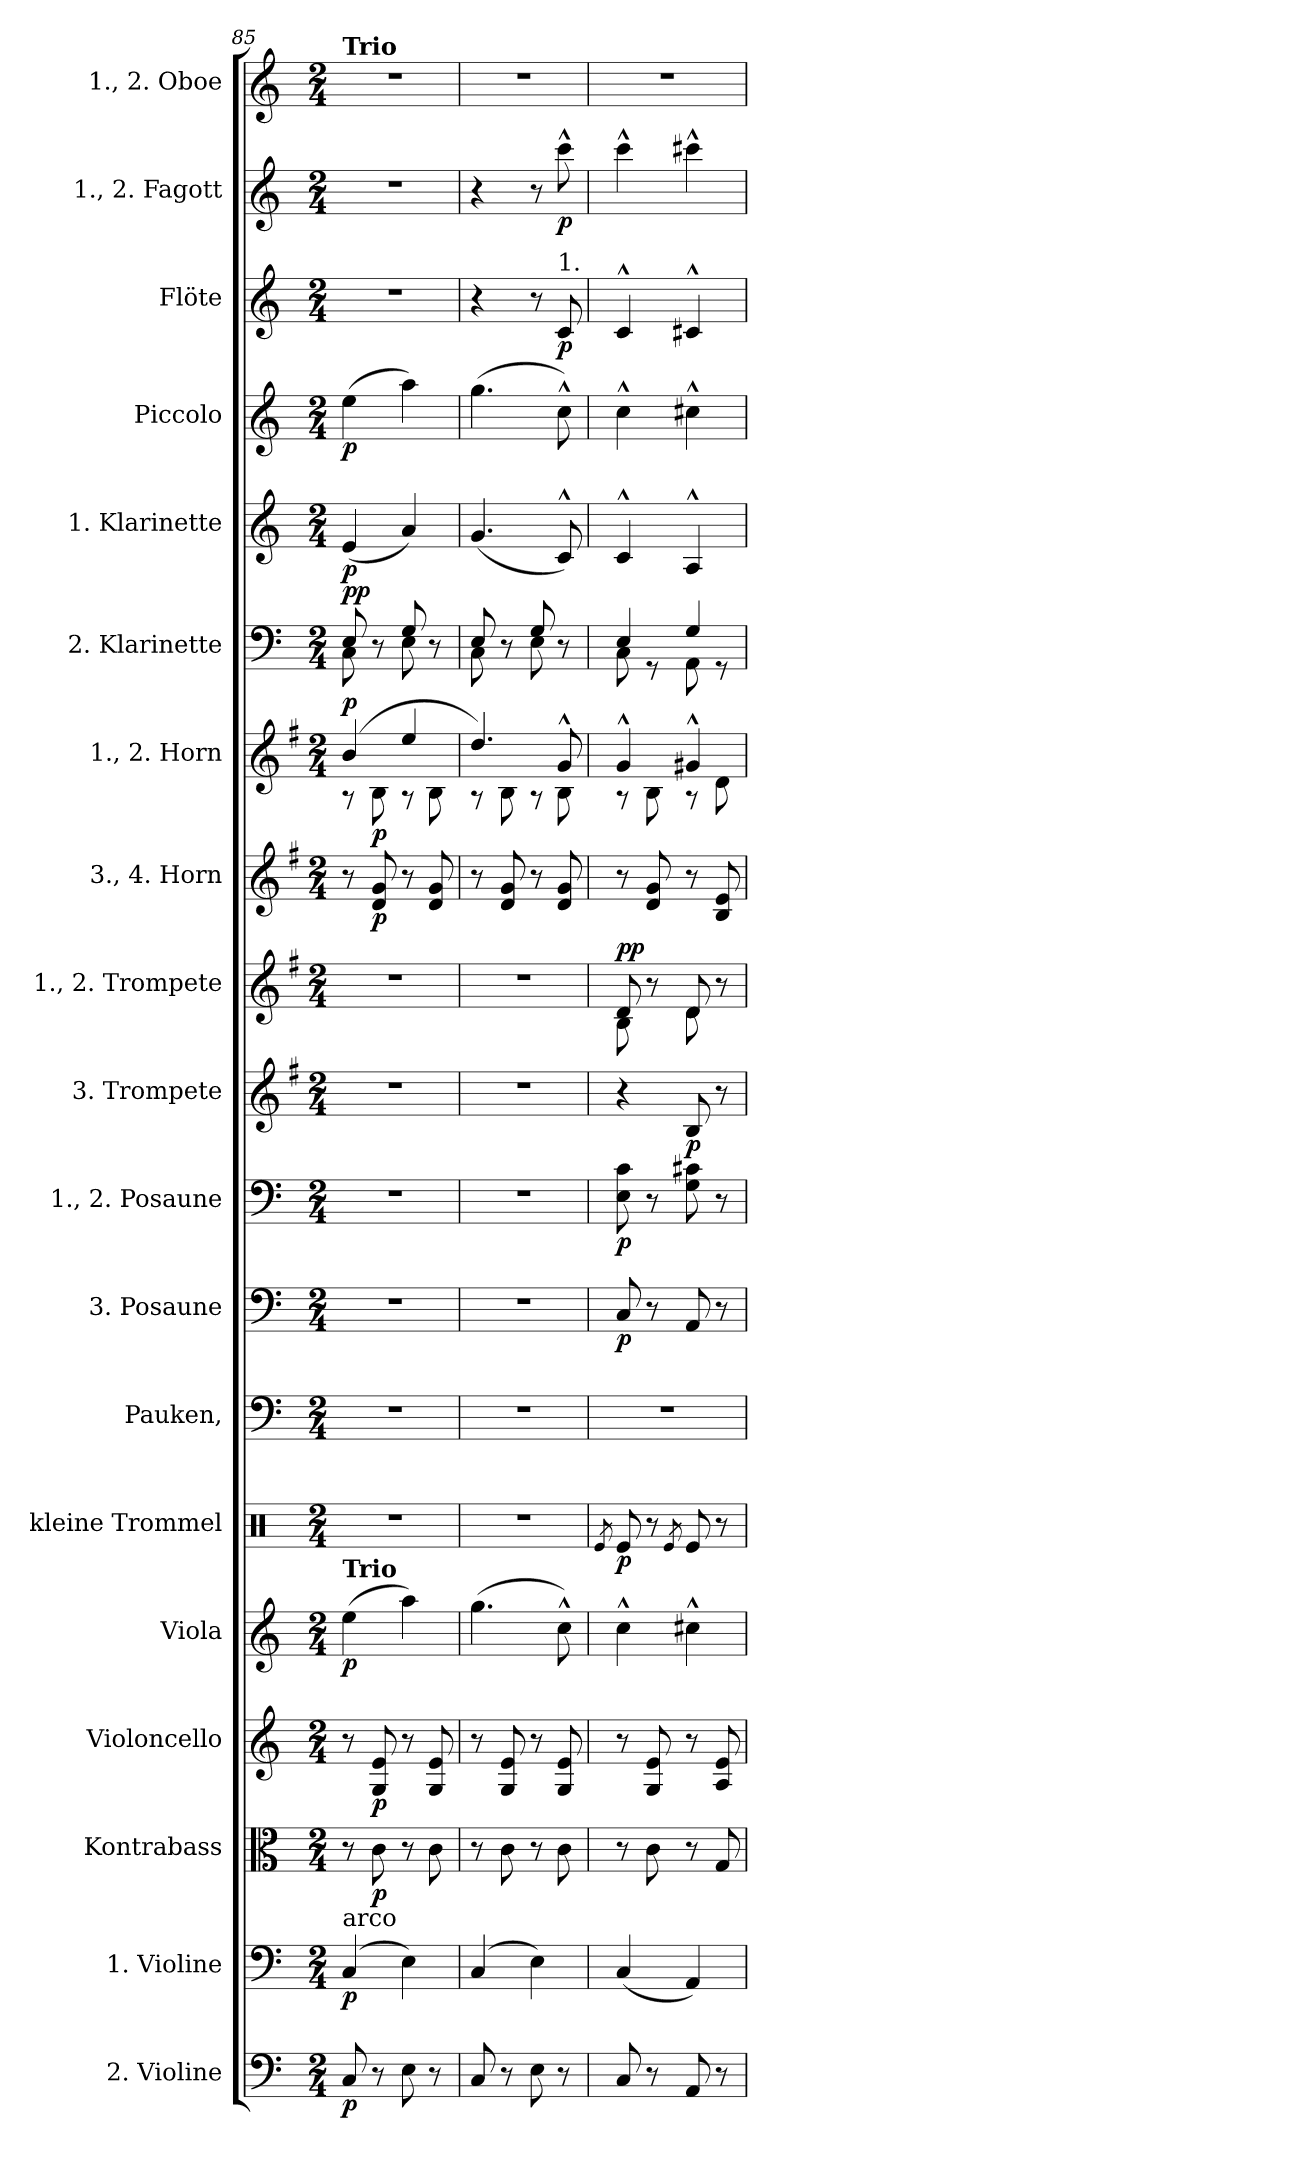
**kern	**dynam	**kern	**dynam	**kern	**dynam	**kern	**dynam	**kern	**dynam	**kern	**dynam	**kern	**kern	**dynam	**kern	**dynam	**kern	**dynam	**kern	**dynam	**kern	**dynam	**kern	**dynam	**kern	**dynam	**kern	**dynam	**kern	**dynam	**kern	**dynam	**kern	**dynam	**kern
*part19	*part19	*part18	*part18	*part17	*part17	*part16	*part16	*part15	*part15	*part14	*part14	*part13	*part12	*part12	*part11	*part11	*part10	*part10	*part9	*part9	*part8	*part8	*part7	*part7	*part6	*part6	*part5	*part5	*part4	*part4	*part3	*part3	*part2	*part2	*part1
*staff19	*staff19	*staff18	*staff18	*staff17	*staff17	*staff16	*staff16	*staff15	*staff15	*staff14	*staff14	*staff13	*staff12	*staff12	*staff11	*staff11	*staff10	*staff10	*staff9	*staff9	*staff8	*staff8	*staff7	*staff7	*staff6	*staff6	*staff5	*staff5	*staff4	*staff4	*staff3	*staff3	*staff2	*staff2	*staff1
*I"2. Violine	*	*I"1. Violine	*	*I"Kontrabass	*	*I"Violoncello	*	*I"Viola	*	*I"kleine Trommel	*	*I"Pauken,	*I"3. Posaune	*	*I"1., 2. Posaune	*	*I"3. Trompete	*	*I"1., 2. Trompete	*	*I"3., 4. Horn	*	*I"1., 2. Horn	*	*I"2. Klarinette	*	*I"1. Klarinette	*	*I"Piccolo	*	*I"Flöte	*	*I"1., 2. Fagott	*	*I"1., 2. Oboe
*I'2. Vl.	*	*I'1. Vl.	*	*I'Kb.	*	*I'Vc.	*	*I'Va.	*	*I'kl. Tr.	*	*I'Pk.,	*I'3. Pos.	*	*I'1., 2. Pos.	*	*I'3. Trp.	*	*I'1., 2. Trp.	*	*I'3., 4. Hr.	*	*I'1., 2.  Hr.	*	*I'2. Klar.	*	*I'1. Klar.	*	*I'Picc.	*	*I'Fl.	*	*I'1., 2. Fag.	*	*I'1., 2. Ob.
*clefF4	*	*clefF4	*	*clefC3	*	*clefG2	*	*clefG2	*	*clefX	*	*clefF4	*clefF4	*	*clefF4	*	*clefG2	*	*clefG2	*	*clefG2	*	*clefG2	*	*clefF4	*	*clefG2	*	*clefG2	*	*clefG2	*	*clefG2	*	*clefG2
*ITrd7c12	*	*	*	*	*	*	*	*	*	*	*	*	*	*	*	*	*ITrd-3c-5	*	*ITrd-3c-5	*	*ITrd4c7	*	*ITrd4c7	*	*	*	*ITrd1c2	*	*ITrd1c2	*	*	*	*ITrd-7c-12	*	*
*k[]	*	*k[]	*	*k[]	*	*k[]	*	*k[]	*	*k[]	*	*k[]	*k[]	*	*k[]	*	*k[]	*	*k[]	*	*k[]	*	*k[]	*	*k[]	*	*k[b-e-]	*	*k[b-e-]	*	*k[]	*	*k[]	*	*k[]
*M2/4	*	*M2/4	*	*M2/4	*	*M2/4	*	*M2/4	*	*M2/4	*	*M2/4	*M2/4	*	*M2/4	*	*M2/4	*	*M2/4	*	*M2/4	*	*M2/4	*	*M2/4	*	*M2/4	*	*M2/4	*	*M2/4	*	*M2/4	*	*M2/4
=85	=85	=85	=85	=85	=85	=85	=85	=85	=85	=85	=85	=85	=85	=85	=85	=85	=85	=85	=85	=85	=85	=85	=85	=85	=85	=85	=85	=85	=85	=85	=85	=85	=85	=85	=85
*	*	*	*	*	*	*	*	*	*	*	*	*	*	*	*	*	*	*	*	*	*	*	*^	*	*^	*	*	*	*	*	*	*	*	*	*
!	!	!	!	!	!	!	!	!	!	!	!	!	!	!	!	!	!	!	!	!	!	!	!	!	!	!	!	!	!	!	!	!	!	!	!	!	!LO:TX:a:B:t=Trio
!	!	!	!	!	!	!	!	!LO:TX:a:B:t=Trio	!	!	!	!	!	!	!	!	!	!	!	!	!	!	!	!	!	!	!	!	!	!	!	!	!	!	!	!	!
!	!	!LO:TX:a:t=arco	!	!	!	!	!	!	!	!	!	!	!	!	!	!	!	!	!	!	!	!	!	!	!	!	!	!	!	!	!	!	!	!	!	!	!
!	!LO:DY:b	!	!LO:DY:b	!	!	!	!	!	!LO:DY:b	!	!	!	!	!	!	!	!	!	!	!	!	!	!	!	!LO:DY:a	!	!	!LO:DY:a	!	!	!	!	!	!	!	!	!
!	!	!	!	!	!	!	!	!	!	!	!	!	!	!	!	!	!	!	!	!	!	!	!	!	!	!	!	!LO:DY:n=1:b	!	!LO:DY:b	!	!LO:DY:b	!	!	!	!	!
8CC/	p	(>4C/	p	8r	.	8r	.	(>4ee\	p	2r	.	2r	2r	.	2r	.	2r	.	2r	.	8r	.	(>4e/	8rA	p	8E/	8C\	p p	(<4d/	p	(>4dd\	p	2r	.	2r	.	2r
!	!	!	!	!	!LO:DY:b	!	!LO:DY:b	!	!	!	!	!	!	!	!	!	!	!	!	!	!	!LO:DY:b	!	!	!LO:DY:b	!	!	!	!	!	!	!	!	!	!	!	!
8r	.	.	.	8c\	p	8G/ 8e/	p	.	.	.	.	.	.	.	.	.	.	.	.	.	8G/ 8c/	p	.	8E\	p	8r	8ryy	.	.	.	.	.	.	.	.	.	.
8EE\	.	4E\)	.	8r	.	8r	.	4aa\)	.	.	.	.	.	.	.	.	.	.	.	.	8r	.	4a/	8rA	.	8G/	8E\	.	4g/)	.	4gg\)	.	.	.	.	.	.
8r	.	.	.	8c\	.	8G/ 8e/	.	.	.	.	.	.	.	.	.	.	.	.	.	.	8G/ 8c/	.	.	8E\	.	8r	8ryy	.	.	.	.	.	.	.	.	.	.
=86	=86	=86	=86	=86	=86	=86	=86	=86	=86	=86	=86	=86	=86	=86	=86	=86	=86	=86	=86	=86	=86	=86	=86	=86	=86	=86	=86	=86	=86	=86	=86	=86	=86	=86	=86	=86	=86
8CC/	.	(>4C/	.	8r	.	8r	.	(>4.gg\	.	2r	.	2r	2r	.	2r	.	2r	.	2r	.	8r	.	4.g/)	8rA	.	8E/	8C\	.	(<4.f/	.	(>4.ff\	.	4r	.	4r	.	2r
8r	.	.	.	8c\	.	8G/ 8e/	.	.	.	.	.	.	.	.	.	.	.	.	.	.	8G/ 8c/	.	.	8E\	.	8r	8ryy	.	.	.	.	.	.	.	.	.	.
8EE\	.	4E\)	.	8r	.	8r	.	.	.	.	.	.	.	.	.	.	.	.	.	.	8r	.	.	8rA	.	8G/	8E\	.	.	.	.	.	8r	.	8r	.	.
!	!	!	!	!	!	!	!	!	!	!	!	!	!	!	!	!	!	!	!	!	!	!	!	!	!	!	!	!	!	!	!	!	!LO:TX:a:t=1.	!	!	!	!
!	!	!	!	!	!	!	!	!	!	!	!	!	!	!	!	!	!	!	!	!	!	!	!	!	!	!	!	!	!	!	!	!	!	!LO:DY:b	!	!LO:DY:b	!
8r	.	.	.	8c\	.	8G/ 8e/	.	8cc^^\)	.	.	.	.	.	.	.	.	.	.	.	.	8G/ 8c/	.	8c^^/	8E\	.	8r	8ryy	.	8B-^^/)	.	8b-^^\)	.	8c/	p	8cccc^^\	p	.
=87	=87	=87	=87	=87	=87	=87	=87	=87	=87	=87	=87	=87	=87	=87	=87	=87	=87	=87	=87	=87	=87	=87	=87	=87	=87	=87	=87	=87	=87	=87	=87	=87	=87	=87	=87	=87	=87
.	.	.	.	.	.	.	.	.	.	8qRe/	.	.	.	.	.	.	.	.	.	.	.	.	.	.	.	.	.	.	.	.	.	.	.	.	.	.	.
*	*	*	*	*	*	*	*	*	*	*	*	*	*	*	*	*	*	*	*^	*	*	*	*	*	*	*	*	*	*	*	*	*	*	*	*	*	*
!	!	!	!	!	!	!	!	!	!	!	!LO:DY:b	!	!	!LO:DY:b	!	!LO:DY:b	!	!	!	!	!LO:DY:a	!	!	!	!	!	!	!	!	!	!	!	!	!	!	!	!	!
!	!	!	!	!	!	!	!	!	!	!	!	!	!	!	!	!	!	!	!	!	!LO:DY:n=1:b	!	!	!	!	!	!	!	!	!	!	!	!	!	!	!	!	!
8CC/	.	(<4C/	.	8r	.	8r	.	4cc^^\	.	8Re/	p	2r	8C/	p	8E\ 8c\	p	4r	.	8g/	8e\	p p	8r	.	4c^^/	8rA	.	4E/	8C\	.	4B-^^/	.	4b-^^\	.	4c^^/	.	4cccc^^\	.	2r
8r	.	.	.	8c\	.	8G/ 8e/	.	.	.	8r	.	.	8r	.	8r	.	.	.	8r	8ryy	.	8G/ 8c/	.	.	8E\	.	.	8r	.	.	.	.	.	.	.	.	.	.
.	.	.	.	.	.	.	.	.	.	8qRe/	.	.	.	.	.	.	.	.	.	.	.	.	.	.	.	.	.	.	.	.	.	.	.	.	.	.	.	.
!	!	!	!	!	!	!	!	!	!	!	!	!	!	!	!	!	!	!LO:DY:b	!	!	!	!	!	!	!	!	!	!	!	!	!	!	!	!	!	!	!	!
8AAA/	.	4AA/)	.	8r	.	8r	.	4cc#X^^\	.	8Re/	.	.	8AA/	.	8G\ 8c#X\	.	8e/	p	8g/	8g\	.	8r	.	4c#X^^/	8rA	.	4G/	8AA\	.	4G^^/	.	4bn^^\	.	4c#X^^/	.	4cccc#X^^\	.	.
8r	.	.	.	8G/	.	8A/ 8e/	.	.	.	8r	.	.	8r	.	8r	.	8r	.	8r	8ryy	.	8E/ 8A/	.	.	8G\	.	.	8r	.	.	.	.	.	.	.	.	.	.
*	*	*	*	*	*	*	*	*	*	*	*	*	*	*	*	*	*	*	*	*	*	*	*	*v	*v	*	*	*	*	*	*	*	*	*	*	*	*	*
*	*	*	*	*	*	*	*	*	*	*	*	*	*	*	*	*	*	*	*v	*v	*	*	*	*	*	*v	*v	*	*	*	*	*	*	*	*	*	*
=	=	=	=	=	=	=	=	=	=	=	=	=	=	=	=	=	=	=	=	=	=	=	=	=	=	=	=	=	=	=	=	=	=	=	=
*-	*-	*-	*-	*-	*-	*-	*-	*-	*-	*-	*-	*-	*-	*-	*-	*-	*-	*-	*-	*-	*-	*-	*-	*-	*-	*-	*-	*-	*-	*-	*-	*-	*-	*-	*-
